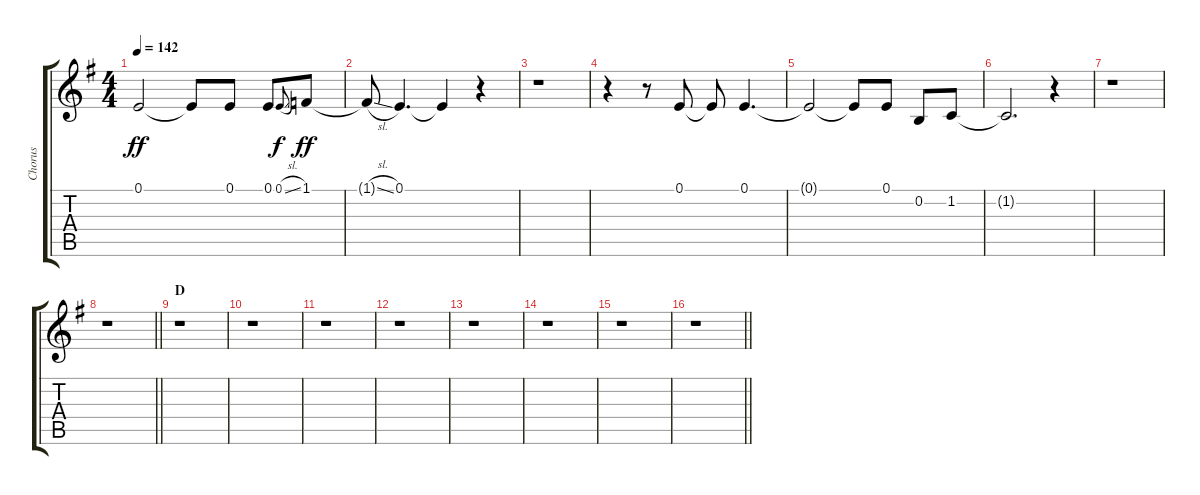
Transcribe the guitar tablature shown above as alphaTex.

\track ("Chorus" "Chorus") {instrument voiceoohs}
\staff {score tabs}
\tuning (E4 B3 G3 D3 A2 E2) {hide}
\ts (4 4)
\tempo 142
\clef g2
\ks g
0.1{t}.2{dy ff} 0.1{t}.8 0.1.8 0.1.8 0.1{sl}.8{gr onbeat dy f} 1.1.8{dy ff} |
1.1{sl t}.8 0.1.4{d} 0.1{t}.4 r.4 |
r.1 |
r.4 r.8 0.1.8 0.1{t}.8 0.1.4{d} |
0.1{t}.2 0.1{t}.8 0.1.8 0.2.8 1.2.8 |
1.2{t}.2{d} r.4 |
r.1 |
\barLineRight lightlight
r.1 |
\section ("" "D")
r.1 |
r.1 |
r.1 |
r.1 |
r.1 |
r.1 |
r.1 |
\barLineRight lightlight
r.1
